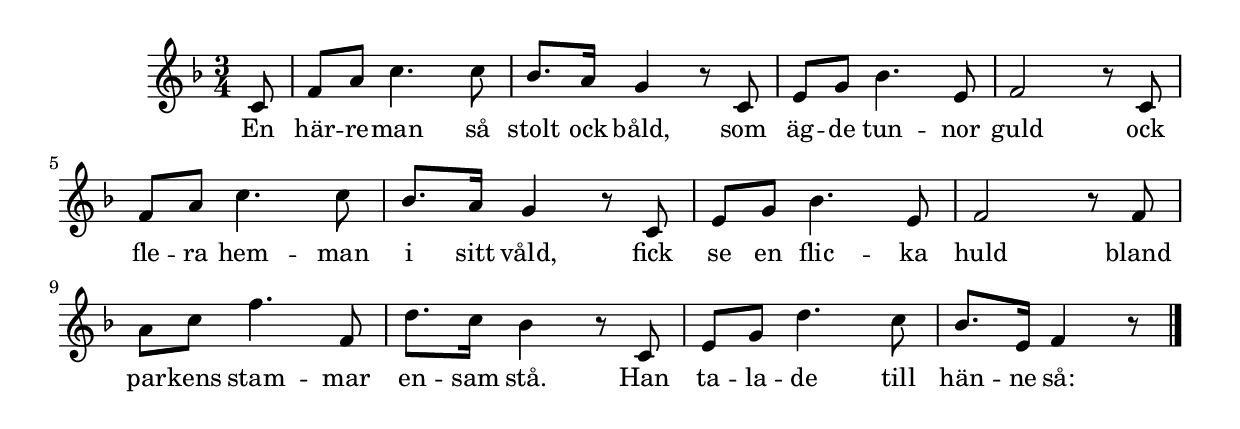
{
\time 3/4
\key f \major

 \partial 8
 c'8  | 
 f' a' c''4. c''8  | 
 bes'8. a'16 g'4 r8 c'  | 
 e' g' bes'4. e'8  | 
 f'2 r8 c'  | 
 f' a' c''4. c''8  | 
 bes'8. a'16 g'4 r8 c'  | 
 e' g' bes'4. e'8  | 
 f'2 r8 f'  | 
 a' c'' f''4. f'8  | 
 d''8. c''16 bes'4 r8 c'  | 
 e' g' d''4. c''8  | 
 bes'8. e'16 f'4 r8 \bar "|."
 }
 \addlyrics {
     En här -- re -- man så stolt ock båld, som äg -- de tun -- nor guld ock
     fle -- ra hem -- man i sitt våld, fick se en flic -- ka huld bland
     par -- kens stam -- mar en -- sam stå. Han ta -- la -- de till hän -- ne så:
}
